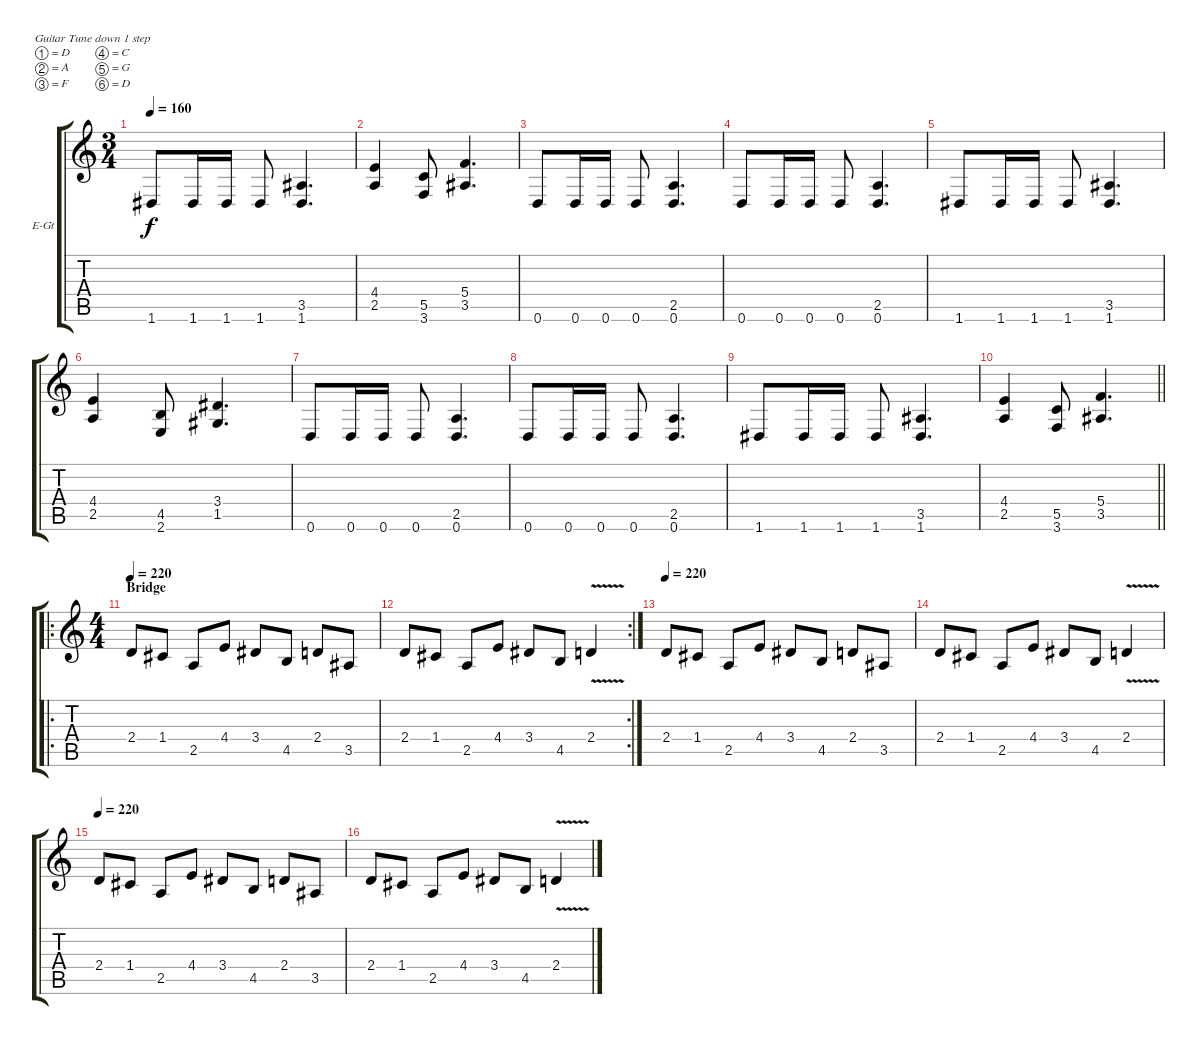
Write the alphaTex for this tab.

\bracketExtendMode groupsimilarinstruments
\firstSystemTrackNameOrientation horizontal
\otherSystemsTrackNameOrientation horizontal
\track ("Lead" "E-Gt") {instrument distortionguitar}
\staff {score tabs}
\tuning (D4 A3 F3 C3 G2 D2)
\ts (3 4)
\tempo 160
\clef g2
\ks c
1.6.8{dy f} 1.6.16 1.6.16 1.6.8 (3.5 1.6).4{d} |
(4.4 2.5).4 (5.5 3.6).8 (5.4 3.5).4{d} |
0.6.8 0.6.16 0.6.16 0.6.8 (2.5 0.6).4{d} |
0.6.8 0.6.16 0.6.16 0.6.8 (2.5 0.6).4{d} |
1.6.8 1.6.16 1.6.16 1.6.8 (3.5 1.6).4{d} |
(4.4 2.5).4 (4.5 2.6).8 (3.4 1.5).4{d} |
0.6.8 0.6.16 0.6.16 0.6.8 (2.5 0.6).4{d} |
0.6.8 0.6.16 0.6.16 0.6.8 (2.5 0.6).4{d} |
1.6.8 1.6.16 1.6.16 1.6.8 (3.5 1.6).4{d} |
\barLineRight lightlight
(4.4 2.5).4 (5.5 3.6).8 (5.4 3.5).4{d} |
\ro
\ts (4 4)
\beaming (8 2 2 2 2)
\section ("" "Bridge")
\tempo 220
2.4.8 1.4.8 2.5.8 4.4.8 3.4.8 4.5.8 2.4.8 3.5.8 |
\rc 2
2.4.8 1.4.8 2.5.8 4.4.8 3.4.8 4.5.8 2.4{v}.4 |
\tempo 220
2.4.8 1.4.8 2.5.8 4.4.8 3.4.8 4.5.8 2.4.8 3.5.8 |
2.4.8 1.4.8 2.5.8 4.4.8 3.4.8 4.5.8 2.4{v}.4 |
\tempo 220
2.4.8 1.4.8 2.5.8 4.4.8 3.4.8 4.5.8 2.4.8 3.5.8 |
2.4.8 1.4.8 2.5.8 4.4.8 3.4.8 4.5.8 2.4{v}.4
